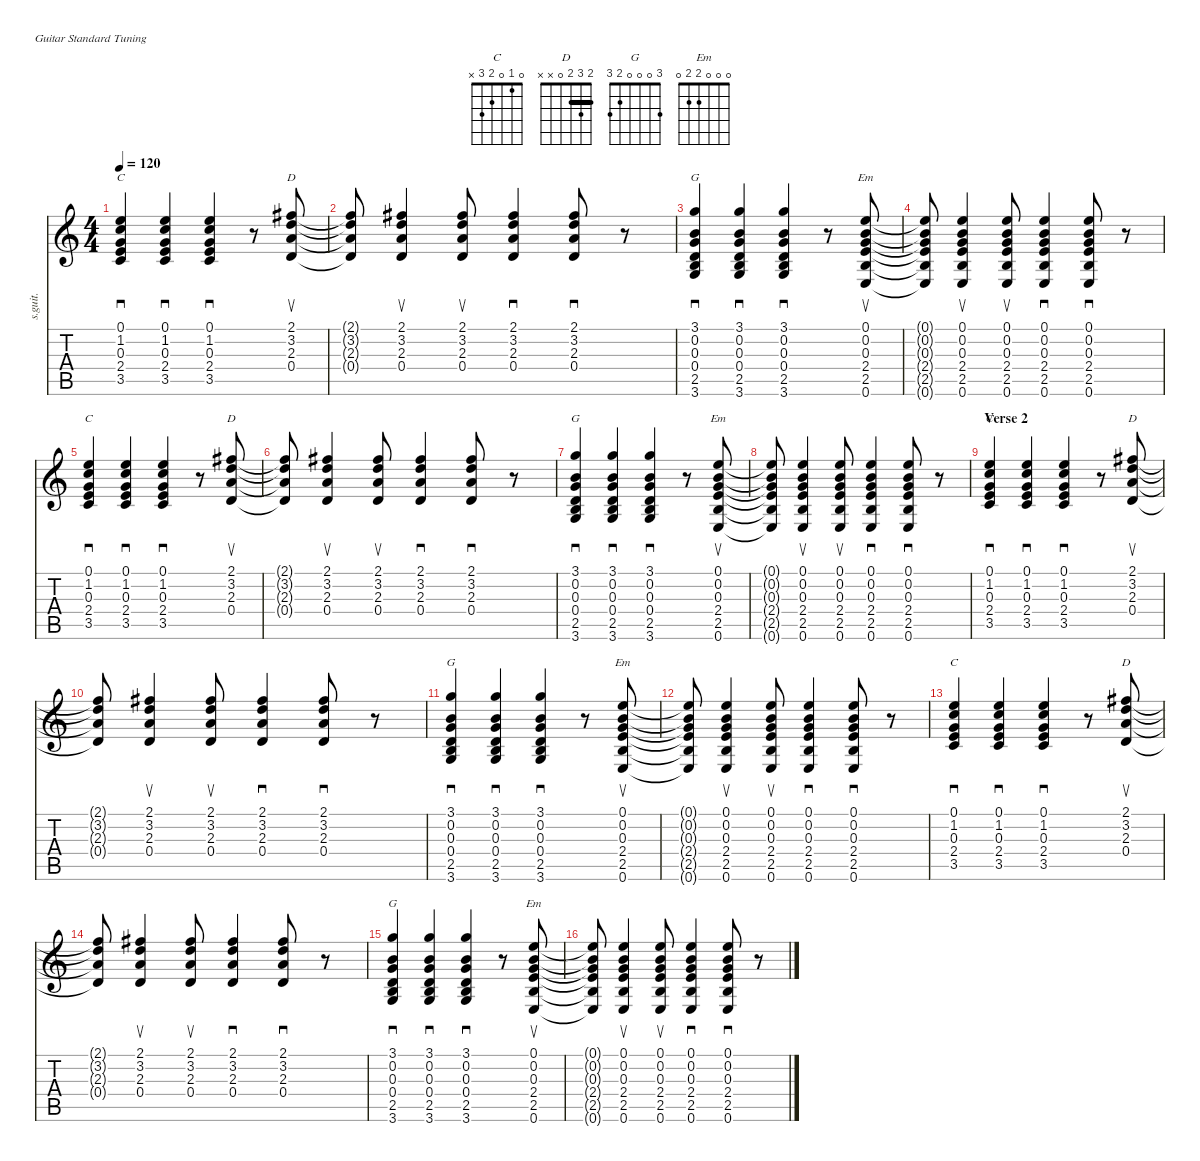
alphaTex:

\defaultSystemsLayout 4
\hideDynamics
\bracketExtendMode nobrackets
\otherSystemsTrackNameOrientation horizontal
\track ("cowboy chords 05" "s.guit.") {instrument acousticguitarsteel}
\staff {score tabs}
\tuning (E4 B3 G3 D3 A2 E2)
\chord ("C" 0 1 0 2 3 x) {showfingering false}
\chord ("D" 2 3 2 0 x x) {showfingering false barre 2}
\chord ("G" 3 0 0 0 2 3) {showfingering false}
\chord ("Em" 0 0 0 2 2 0) {showfingering false}
\ts (4 4)
\tempo 120
\clef g2
\ks c
(3.5 2.4 0.3 1.2 0.1).4{sd ch "C" dy mf beam Up} (3.5 2.4 0.3 1.2 0.1).4{sd beam Up} (3.5 2.4 0.3 1.2 0.1).4{sd beam Up} r.8{beam Up} (0.4 2.3 3.2 2.1{acc #}).8{su ch "D" beam Up} |
(2.1{t acc #} 3.2{t} 2.3{t} 0.4{t}).8{beam Up} (0.4 2.3 3.2 2.1{acc #}).4{su beam Up} (0.4 2.3 3.2 2.1{acc #}).8{su beam Up} (0.4 2.3 3.2 2.1{acc #}).4{sd beam Up} (0.4 2.3 3.2 2.1{acc #}).8{sd beam Up} r.8{beam Up} |
(2.5 0.4 0.3 0.2 3.1 3.6).4{sd ch "G" beam Up} (2.5 0.4 0.3 0.2 3.1 3.6).4{sd beam Up} (2.5 0.4 0.3 0.2 3.1 3.6).4{sd beam Up} r.8{beam Up} (2.4 0.3 0.2 0.1 0.6 2.5).8{su ch "Em" beam Up} |
(0.1{t} 0.2{t} 0.3{t} 2.4{t} 0.6{t} 2.5{t}).8{beam Up} (2.4 0.3 0.2 0.1 0.6 2.5).4{su beam Up} (2.4 0.3 0.2 0.1 0.6 2.5).8{su beam Up} (2.4 0.3 0.2 0.1 0.6 2.5).4{sd beam Up} (2.4 0.3 0.2 0.1 0.6 2.5).8{sd beam Up} r.8{beam Up} |
(3.5 2.4 0.3 1.2 0.1).4{sd ch "C" beam Up} (3.5 2.4 0.3 1.2 0.1).4{sd beam Up} (3.5 2.4 0.3 1.2 0.1).4{sd beam Up} r.8{beam Up} (0.4 2.3 3.2 2.1{acc #}).8{su ch "D" beam Up} |
(2.1{t acc #} 3.2{t} 2.3{t} 0.4{t}).8{beam Up} (0.4 2.3 3.2 2.1{acc #}).4{su beam Up} (0.4 2.3 3.2 2.1{acc #}).8{su beam Up} (0.4 2.3 3.2 2.1{acc #}).4{sd beam Up} (0.4 2.3 3.2 2.1{acc #}).8{sd beam Up} r.8{beam Up} |
(2.5 0.4 0.3 0.2 3.1 3.6).4{sd ch "G" beam Up} (2.5 0.4 0.3 0.2 3.1 3.6).4{sd beam Up} (2.5 0.4 0.3 0.2 3.1 3.6).4{sd beam Up} r.8{beam Up} (2.4 0.3 0.2 0.1 0.6 2.5).8{su ch "Em" beam Up} |
(0.1{t} 0.2{t} 0.3{t} 2.4{t} 0.6{t} 2.5{t}).8{beam Up} (2.4 0.3 0.2 0.1 0.6 2.5).4{su beam Up} (2.4 0.3 0.2 0.1 0.6 2.5).8{su beam Up} (2.4 0.3 0.2 0.1 0.6 2.5).4{sd beam Up} (2.4 0.3 0.2 0.1 0.6 2.5).8{sd beam Up} r.8{beam Up} |
\section ("" "Verse 2")
(3.5 2.4 0.3 1.2 0.1).4{sd ch "C" beam Up} (3.5 2.4 0.3 1.2 0.1).4{sd beam Up} (3.5 2.4 0.3 1.2 0.1).4{sd beam Up} r.8{beam Up} (0.4 2.3 3.2 2.1{acc #}).8{su ch "D" beam Up} |
(2.1{t acc #} 3.2{t} 2.3{t} 0.4{t}).8{beam Up} (0.4 2.3 3.2 2.1{acc #}).4{su beam Up} (0.4 2.3 3.2 2.1{acc #}).8{su beam Up} (0.4 2.3 3.2 2.1{acc #}).4{sd beam Up} (0.4 2.3 3.2 2.1{acc #}).8{sd beam Up} r.8{beam Up} |
(2.5 0.4 0.3 0.2 3.1 3.6).4{sd ch "G" beam Up} (2.5 0.4 0.3 0.2 3.1 3.6).4{sd beam Up} (2.5 0.4 0.3 0.2 3.1 3.6).4{sd beam Up} r.8{beam Up} (2.4 0.3 0.2 0.1 0.6 2.5).8{su ch "Em" beam Up} |
(0.1{t} 0.2{t} 0.3{t} 2.4{t} 0.6{t} 2.5{t}).8{beam Up} (2.4 0.3 0.2 0.1 0.6 2.5).4{su beam Up} (2.4 0.3 0.2 0.1 0.6 2.5).8{su beam Up} (2.4 0.3 0.2 0.1 0.6 2.5).4{sd beam Up} (2.4 0.3 0.2 0.1 0.6 2.5).8{sd beam Up} r.8{beam Up} |
(3.5 2.4 0.3 1.2 0.1).4{sd ch "C" beam Up} (3.5 2.4 0.3 1.2 0.1).4{sd beam Up} (3.5 2.4 0.3 1.2 0.1).4{sd beam Up} r.8{beam Up} (0.4 2.3 3.2 2.1{acc #}).8{su ch "D" beam Up} |
(2.1{t acc #} 3.2{t} 2.3{t} 0.4{t}).8{beam Up} (0.4 2.3 3.2 2.1{acc #}).4{su beam Up} (0.4 2.3 3.2 2.1{acc #}).8{su beam Up} (0.4 2.3 3.2 2.1{acc #}).4{sd beam Up} (0.4 2.3 3.2 2.1{acc #}).8{sd beam Up} r.8{beam Up} |
(2.5 0.4 0.3 0.2 3.1 3.6).4{sd ch "G" beam Up} (2.5 0.4 0.3 0.2 3.1 3.6).4{sd beam Up} (2.5 0.4 0.3 0.2 3.1 3.6).4{sd beam Up} r.8{beam Up} (2.4 0.3 0.2 0.1 0.6 2.5).8{su ch "Em" beam Up} |
(0.1{t} 0.2{t} 0.3{t} 2.4{t} 0.6{t} 2.5{t}).8{beam Up} (2.4 0.3 0.2 0.1 0.6 2.5).4{su beam Up} (2.4 0.3 0.2 0.1 0.6 2.5).8{su beam Up} (2.4 0.3 0.2 0.1 0.6 2.5).4{sd beam Up} (2.4 0.3 0.2 0.1 0.6 2.5).8{sd beam Up} r.8{beam Up}
